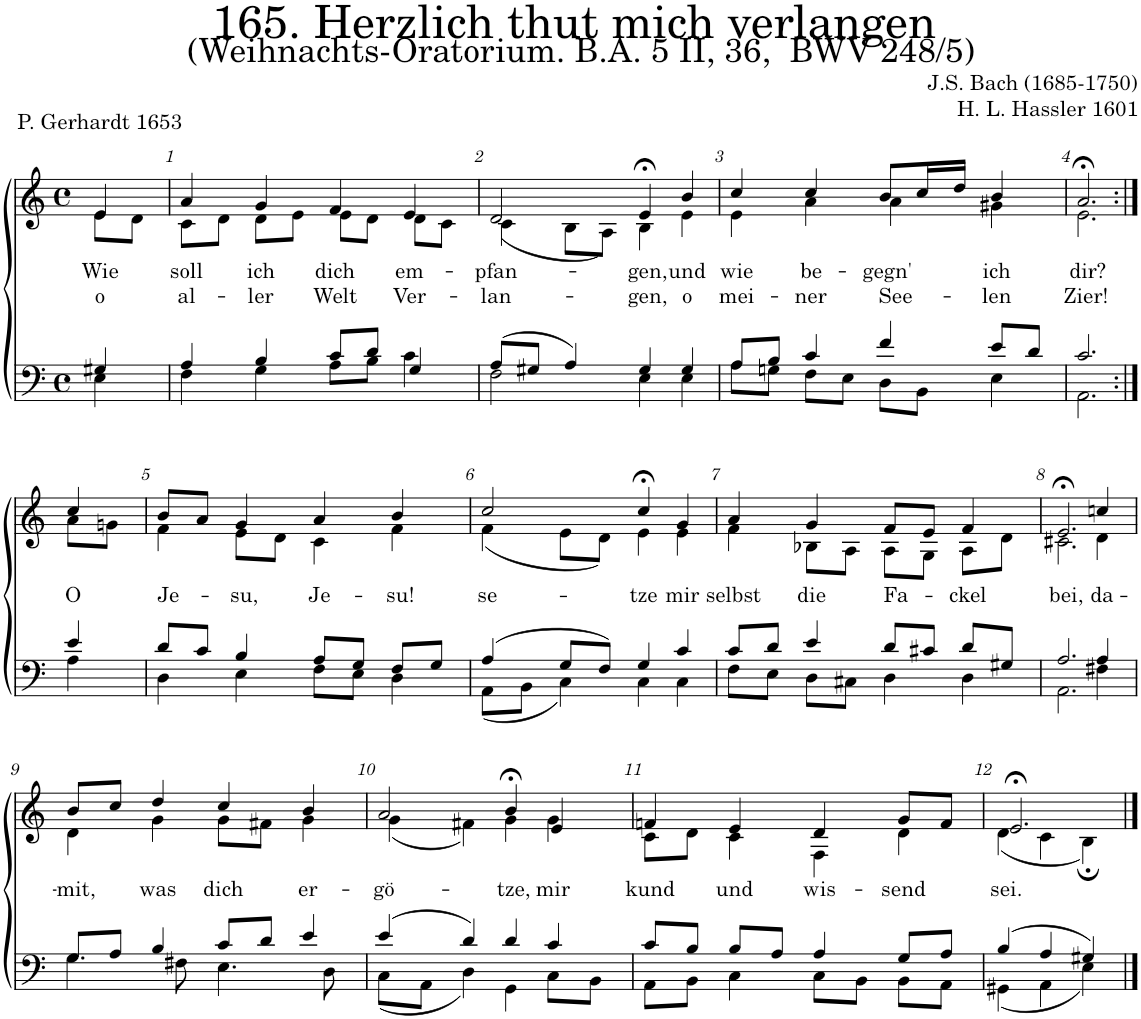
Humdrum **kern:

**kern	**kern	**text	**text
*part2	*part1	*part1	*part1
*staff2	*staff1	*staff1	*staff1
*I"Tenor/Bass	*I"Soprano/Alto	*	*
*clefF4	*clefG2	*	*
*k[]	*k[]	*	*
*M4/4	*M4/4	*	*
*met(c)	*met(c)	*	*
=	=	=	=
*^	*	*	*
!	!	!	!LO:LY:b	!LO:LY:b
*	*	*^	*	*
4G#X/	4E\	4e/	8e\L	Wie	o
.	.	.	8d\J	.	.
=1	=1	=1	=1	=1	=1
!	!	!	!	!LO:LY:b	!LO:LY:b
4A/	4F\	4a/	8c\L	soll	al-
.	.	.	8d\J	.	.
!	!	!	!	!LO:LY:b	!LO:LY:b
4B/	4G\	4g/	8d\L	ich	-ler
.	.	.	8e\J	.	.
!	!	!	!	!LO:LY:b	!LO:LY:b
8c/L	8A\L	4f/	8e\L	dich	Welt
8d/J	8B\J	.	8d\J	.	.
!	!	!	!	!LO:LY:b	!LO:LY:b
4G/	4c\	4e/	8d\L	em-	Ver-
.	.	.	8c\J	.	.
=2	=2	=2	=2	=2	=2
!	!	!	!	!LO:LY:b	!LO:LY:b
(8A/L	2F\	2d/	(4c\	-pfan-	-lan-
8G#X/J	.	.	.	.	.
4A/)	.	.	8B\L	.	.
.	.	.	8A\J)	.	.
!	!	!	!	!LO:LY:b	!LO:LY:b
4G#/	4E\	4e;<,/	4B\	-gen,	gen,
!	!	!	!	!LO:LY:b	!LO:LY:b
4G#/	4E\	4b/	4e\	und	o
=3	=3	=3	=3	=3	=3
!	!	!	!	!LO:LY:b	!LO:LY:b
8A/L	8A\L	4cc/	4e\	wie	mei-
8B/J	8Gn\J	.	.	.	.
!	!	!	!	!LO:LY:b	!LO:LY:b
4c/	8F\L	4cc/	4a\	be-	-ner
.	8E\J	.	.	.	.
!	!	!	!	!LO:LY:b	!LO:LY:b
4f/	8D\L	8b/L	4a\	-gegn'	See-
.	8BB\J	16cc/L	.	.	.
.	.	16dd/JJ	.	.	.
!	!	!	!	!LO:LY:b	!LO:LY:b
8e/L	4E\	4b/	4g#X\	ich	-len
8d/J	.	.	.	.	.
=4	=4	=4	=4	=4	=4
!	!	!	!	!LO:LY:b	!LO:LY:b
2.c/	2.AA\	2.a;<,/	2.e\	dir?	Zier!
!!LO:LB:g=z	!!
=4X1:|!	=4X1:|!	=4X1:|!	=4X1:|!	=4X1:|!	=4X1:|!
!	!	!	!	!LO:LY:b	!
4e/	4A\	4cc/	8a\L	O	.
.	.	.	8gn\J	.	.
=5	=5	=5	=5	=5	=5
!	!	!	!	!LO:LY:b	!
8d/L	4D\	8b/L	4f\	Je-	.
8c/J	.	8a/J	.	.	.
!	!	!	!	!LO:LY:b	!
4B/	4E\	4g/	8e\L	-su,	.
.	.	.	8d\J	.	.
!	!	!	!	!LO:LY:b	!
8A/L	8F\L	4a/	4c\	Je-	.
8G/J	8E\J	.	.	.	.
!	!	!	!	!LO:LY:b	!
8F/L	4D\	4b/	4f\	-su!	.
8G/J	.	.	.	.	.
=6	=6	=6	=6	=6	=6
!	!	!	!	!LO:LY:b	!
(4A/	(8AA\L	2cc/	(4f\	se-	.
.	8BB\J	.	.	.	.
8G/L	4C\)	.	8e\L	.	.
8F/J)	.	.	8d\J)	.	.
!	!	!	!	!LO:LY:b	!
4G/	4C\	4cc;<,/	4e\	-tze	.
!	!	!	!	!LO:LY:b	!
4c/	4C\	4g/	4e\	mir	.
=7	=7	=7	=7	=7	=7
!	!	!	!	!LO:LY:b	!
8c/L	8F\L	4a/	4f\	selbst	.
8d/J	8E\J	.	.	.	.
!	!	!	!	!LO:LY:b	!
4e/	8D\L	4g/	8B-X\L	die	.
.	8C#X\J	.	8A\J	.	.
!	!	!	!	!LO:LY:b	!
8d/L	4D\	8f/L	8A\L	Fa-	.
8c#X/J	.	8e/J	8G\J	.	.
!	!	!	!	!LO:LY:b	!
8d/L	4D\	4f/	8A\L	-ckel	.
8G#X/J	.	.	8d\J	.	.
=8	=8	=8	=8	=8	=8
!	!	!	!	!LO:LY:b	!
2.A/	2.AA\	2.e;<,/	2.c#X\	bei,	.
!	!	!	!	!LO:LY:b	!
4A/	4F#X\	4ccn/	4d\	da-	.
!!LO:LB:g=z	!!
=9	=9	=9	=9	=9	=9
!	!	!	!	!LO:LY:b	!
8G/L	4.G\	8b/L	4d\	-mit,	.
8A/J	.	8cc/J	.	.	.
!	!	!	!	!LO:LY:b	!
4B/	.	4dd/	4g\	was	.
.	8F#X\	.	.	.	.
!	!	!	!	!LO:LY:b	!
8c/L	4.E\	4cc/	8g\L	dich	.
8d/J	.	.	8f#X\J	.	.
!	!	!	!	!LO:LY:b	!
4e/	.	4b/	4g\	er-	.
.	8D\	.	.	.	.
=10	=10	=10	=10	=10	=10
!	!	!	!	!LO:LY:b	!
(4e/	(8C\L	2a/	(4g\	-gö-	.
.	8AA\J	.	.	.	.
4d/)	4D\)	.	4f#X\)	.	.
!	!	!	!	!LO:LY:b	!
4d/	4GG\	4b;<,/	4g\	-tze,	.
!	!	!	!	!LO:LY:b	!
4c/	8C\L	4e/	4g\	mir	.
.	8BB\J	.	.	.	.
=11	=11	=11	=11	=11	=11
!	!	!	!	!LO:LY:b	!
8c/L	8AA\L	4fn/	8c\L	kund	.
8B/J	8BB\J	.	8d\J	.	.
!	!	!	!	!LO:LY:b	!
8B/L	4C\	4e/	4c\	und	.
8A/J	.	.	.	.	.
!	!	!	!	!LO:LY:b	!
4A/	8C\L	4d/	4F\	wis-	.
.	8BB\J	.	.	.	.
!	!	!	!	!LO:LY:b	!
8G/L	8BB\L	8g/L	4d\	-send	.
8A/J	8AA\J	8f/J	.	.	.
=12	=12	=12	=12	=12	=12
!	!	!	!	!LO:LY:b	!
(4B/	(4GG#X\	2.e;</	(4d\	sei.	.
4A/	4AA\	.	4c\	.	.
4G#X/)	4E\)	.	4B;\)	.	.
*v	*v	*	*	*	*
*	*v	*v	*	*
==	==	==	==
*-	*-	*-	*-
